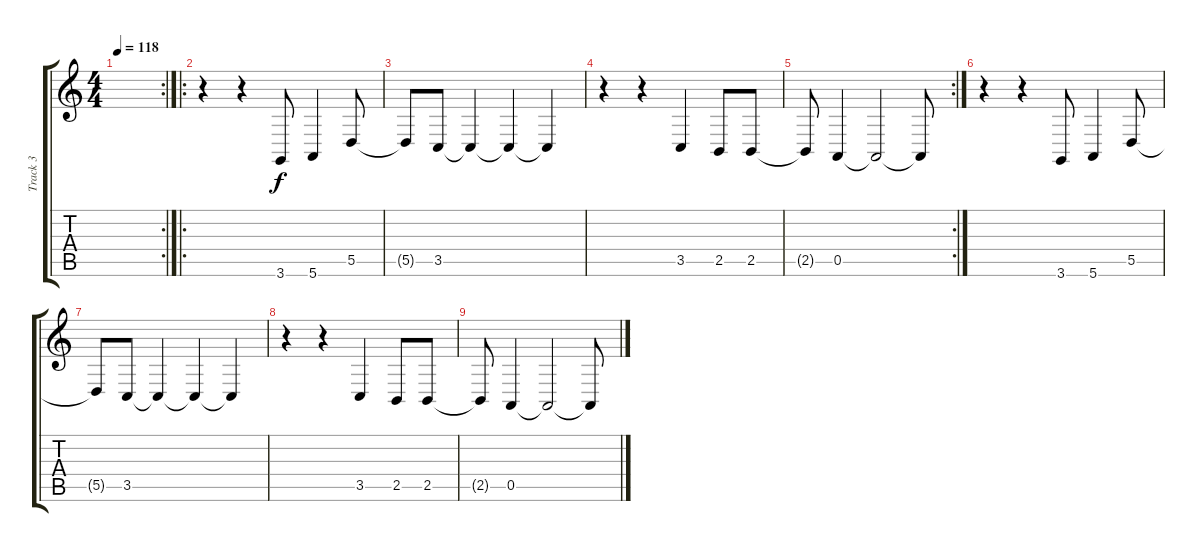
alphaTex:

\track ("Track 3" "Track 3") {instrument lead1square}
\staff {score tabs}
\tuning (E4 B3 G3 D3 A2 E2) {hide}
\rc 2
\ts (4 4)
\tempo 118
\clef g2
\ks c
|
\ro
r.4 r.4 3.6.8 5.6.4 5.5.8 |
5.5{t}.8 3.5.8 3.5{t}.4 3.5{t}.4 3.5{t}.4 |
r.4 r.4 3.5.4 2.5.8 2.5.8 |
\rc 2
2.5{t}.8 0.5.4 0.5{t}.2 0.5{t}.8 |
r.4 r.4 3.6.8 5.6.4 5.5.8 |
5.5{t}.8 3.5.8 3.5{t}.4 3.5{t}.4 3.5{t}.4 |
r.4 r.4 3.5.4 2.5.8 2.5.8 |
2.5{t}.8 0.5.4 0.5{t}.2 0.5{t}.8
